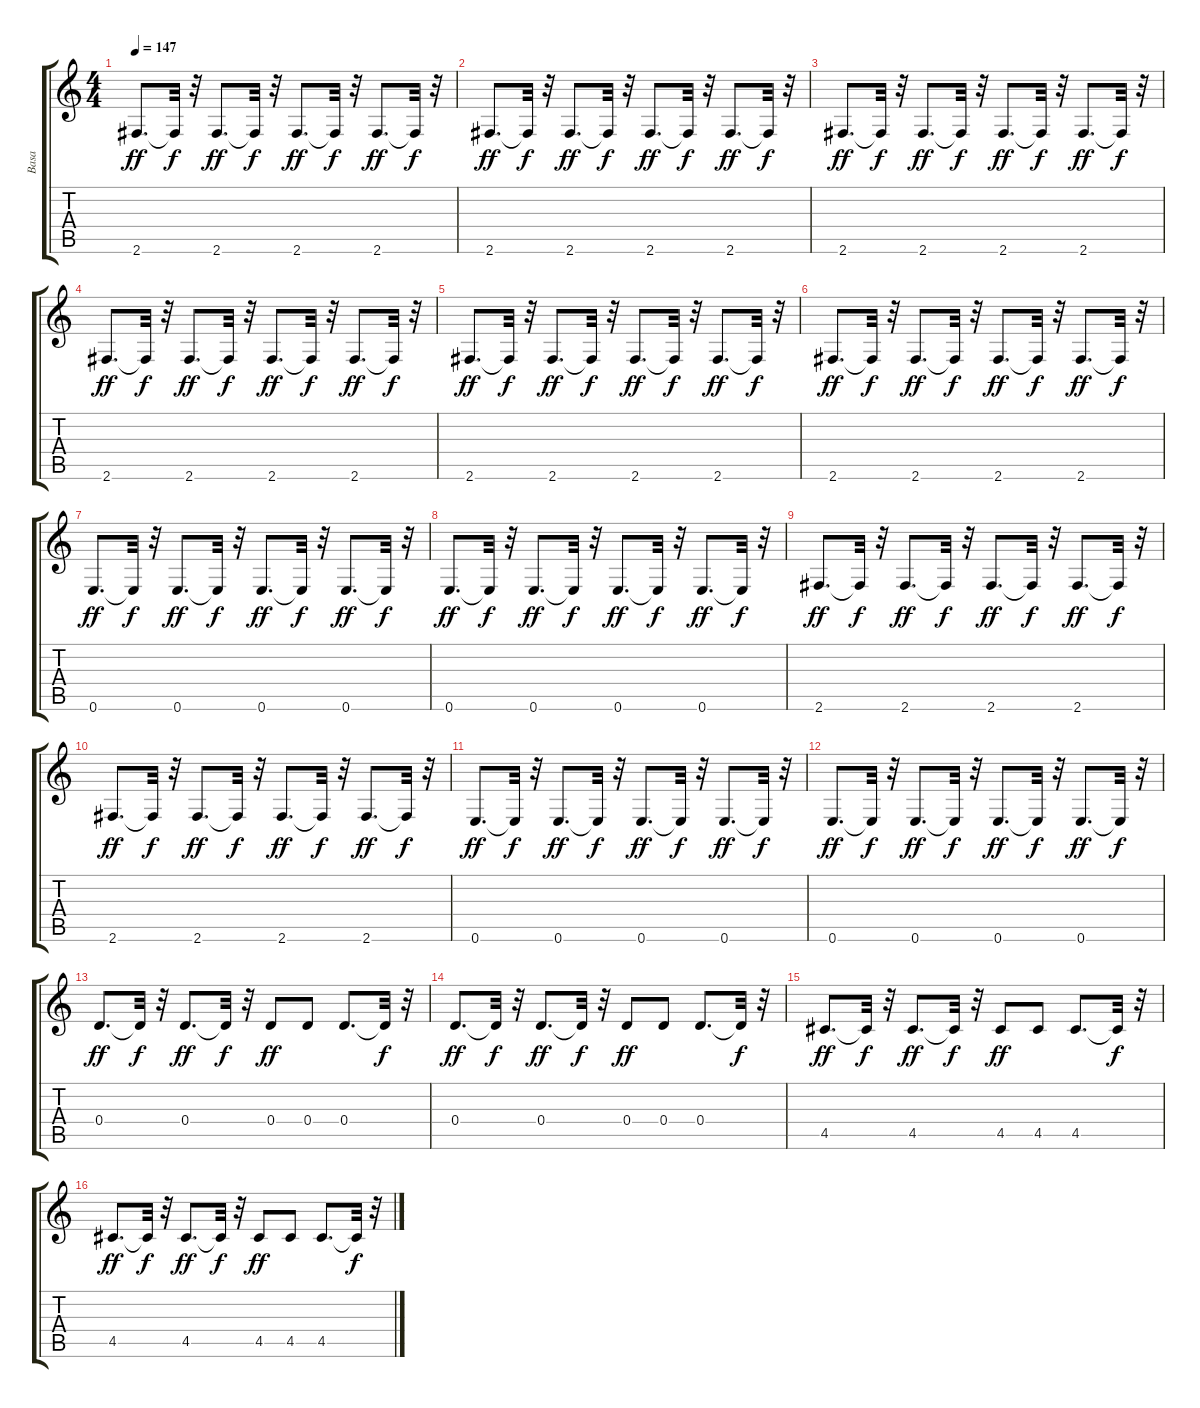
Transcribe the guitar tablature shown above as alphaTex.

\track ("Basa" "Basa") {instrument electricbassfinger}
\staff {score tabs}
\tuning (E4 B3 G3 D3 A2 E2) {hide}
\ts (4 4)
\tempo 147
\clef g2
\ks c
2.6.8{d dy ff} 2.6{t}.32{dy f} r.32 2.6.8{d dy ff} 2.6{t}.32{dy f} r.32 2.6.8{d dy ff} 2.6{t}.32{dy f} r.32 2.6.8{d dy ff} 2.6{t}.32{dy f} r.32 |
2.6.8{d dy ff} 2.6{t}.32{dy f} r.32 2.6.8{d dy ff} 2.6{t}.32{dy f} r.32 2.6.8{d dy ff} 2.6{t}.32{dy f} r.32 2.6.8{d dy ff} 2.6{t}.32{dy f} r.32 |
2.6.8{d dy ff} 2.6{t}.32{dy f} r.32 2.6.8{d dy ff} 2.6{t}.32{dy f} r.32 2.6.8{d dy ff} 2.6{t}.32{dy f} r.32 2.6.8{d dy ff} 2.6{t}.32{dy f} r.32 |
2.6.8{d dy ff} 2.6{t}.32{dy f} r.32 2.6.8{d dy ff} 2.6{t}.32{dy f} r.32 2.6.8{d dy ff} 2.6{t}.32{dy f} r.32 2.6.8{d dy ff} 2.6{t}.32{dy f} r.32 |
2.6.8{d dy ff} 2.6{t}.32{dy f} r.32 2.6.8{d dy ff} 2.6{t}.32{dy f} r.32 2.6.8{d dy ff} 2.6{t}.32{dy f} r.32 2.6.8{d dy ff} 2.6{t}.32{dy f} r.32 |
2.6.8{d dy ff} 2.6{t}.32{dy f} r.32 2.6.8{d dy ff} 2.6{t}.32{dy f} r.32 2.6.8{d dy ff} 2.6{t}.32{dy f} r.32 2.6.8{d dy ff} 2.6{t}.32{dy f} r.32 |
0.6.8{d dy ff} 0.6{t}.32{dy f} r.32 0.6.8{d dy ff} 0.6{t}.32{dy f} r.32 0.6.8{d dy ff} 0.6{t}.32{dy f} r.32 0.6.8{d dy ff} 0.6{t}.32{dy f} r.32 |
0.6.8{d dy ff} 0.6{t}.32{dy f} r.32 0.6.8{d dy ff} 0.6{t}.32{dy f} r.32 0.6.8{d dy ff} 0.6{t}.32{dy f} r.32 0.6.8{d dy ff} 0.6{t}.32{dy f} r.32 |
2.6.8{d dy ff} 2.6{t}.32{dy f} r.32 2.6.8{d dy ff} 2.6{t}.32{dy f} r.32 2.6.8{d dy ff} 2.6{t}.32{dy f} r.32 2.6.8{d dy ff} 2.6{t}.32{dy f} r.32 |
2.6.8{d dy ff} 2.6{t}.32{dy f} r.32 2.6.8{d dy ff} 2.6{t}.32{dy f} r.32 2.6.8{d dy ff} 2.6{t}.32{dy f} r.32 2.6.8{d dy ff} 2.6{t}.32{dy f} r.32 |
0.6.8{d dy ff} 0.6{t}.32{dy f} r.32 0.6.8{d dy ff} 0.6{t}.32{dy f} r.32 0.6.8{d dy ff} 0.6{t}.32{dy f} r.32 0.6.8{d dy ff} 0.6{t}.32{dy f} r.32 |
0.6.8{d dy ff} 0.6{t}.32{dy f} r.32 0.6.8{d dy ff} 0.6{t}.32{dy f} r.32 0.6.8{d dy ff} 0.6{t}.32{dy f} r.32 0.6.8{d dy ff} 0.6{t}.32{dy f} r.32 |
0.4.8{d dy ff} 0.4{t}.32{dy f} r.32 0.4.8{d dy ff} 0.4{t}.32{dy f} r.32 0.4.8{dy ff} 0.4.8 0.4.8{d} 0.4{t}.32{dy f} r.32 |
0.4.8{d dy ff} 0.4{t}.32{dy f} r.32 0.4.8{d dy ff} 0.4{t}.32{dy f} r.32 0.4.8{dy ff} 0.4.8 0.4.8{d} 0.4{t}.32{dy f} r.32 |
4.5.8{d dy ff} 4.5{t}.32{dy f} r.32 4.5.8{d dy ff} 4.5{t}.32{dy f} r.32 4.5.8{dy ff} 4.5.8 4.5.8{d} 4.5{t}.32{dy f} r.32 |
4.5.8{d dy ff} 4.5{t}.32{dy f} r.32 4.5.8{d dy ff} 4.5{t}.32{dy f} r.32 4.5.8{dy ff} 4.5.8 4.5.8{d} 4.5{t}.32{dy f} r.32
